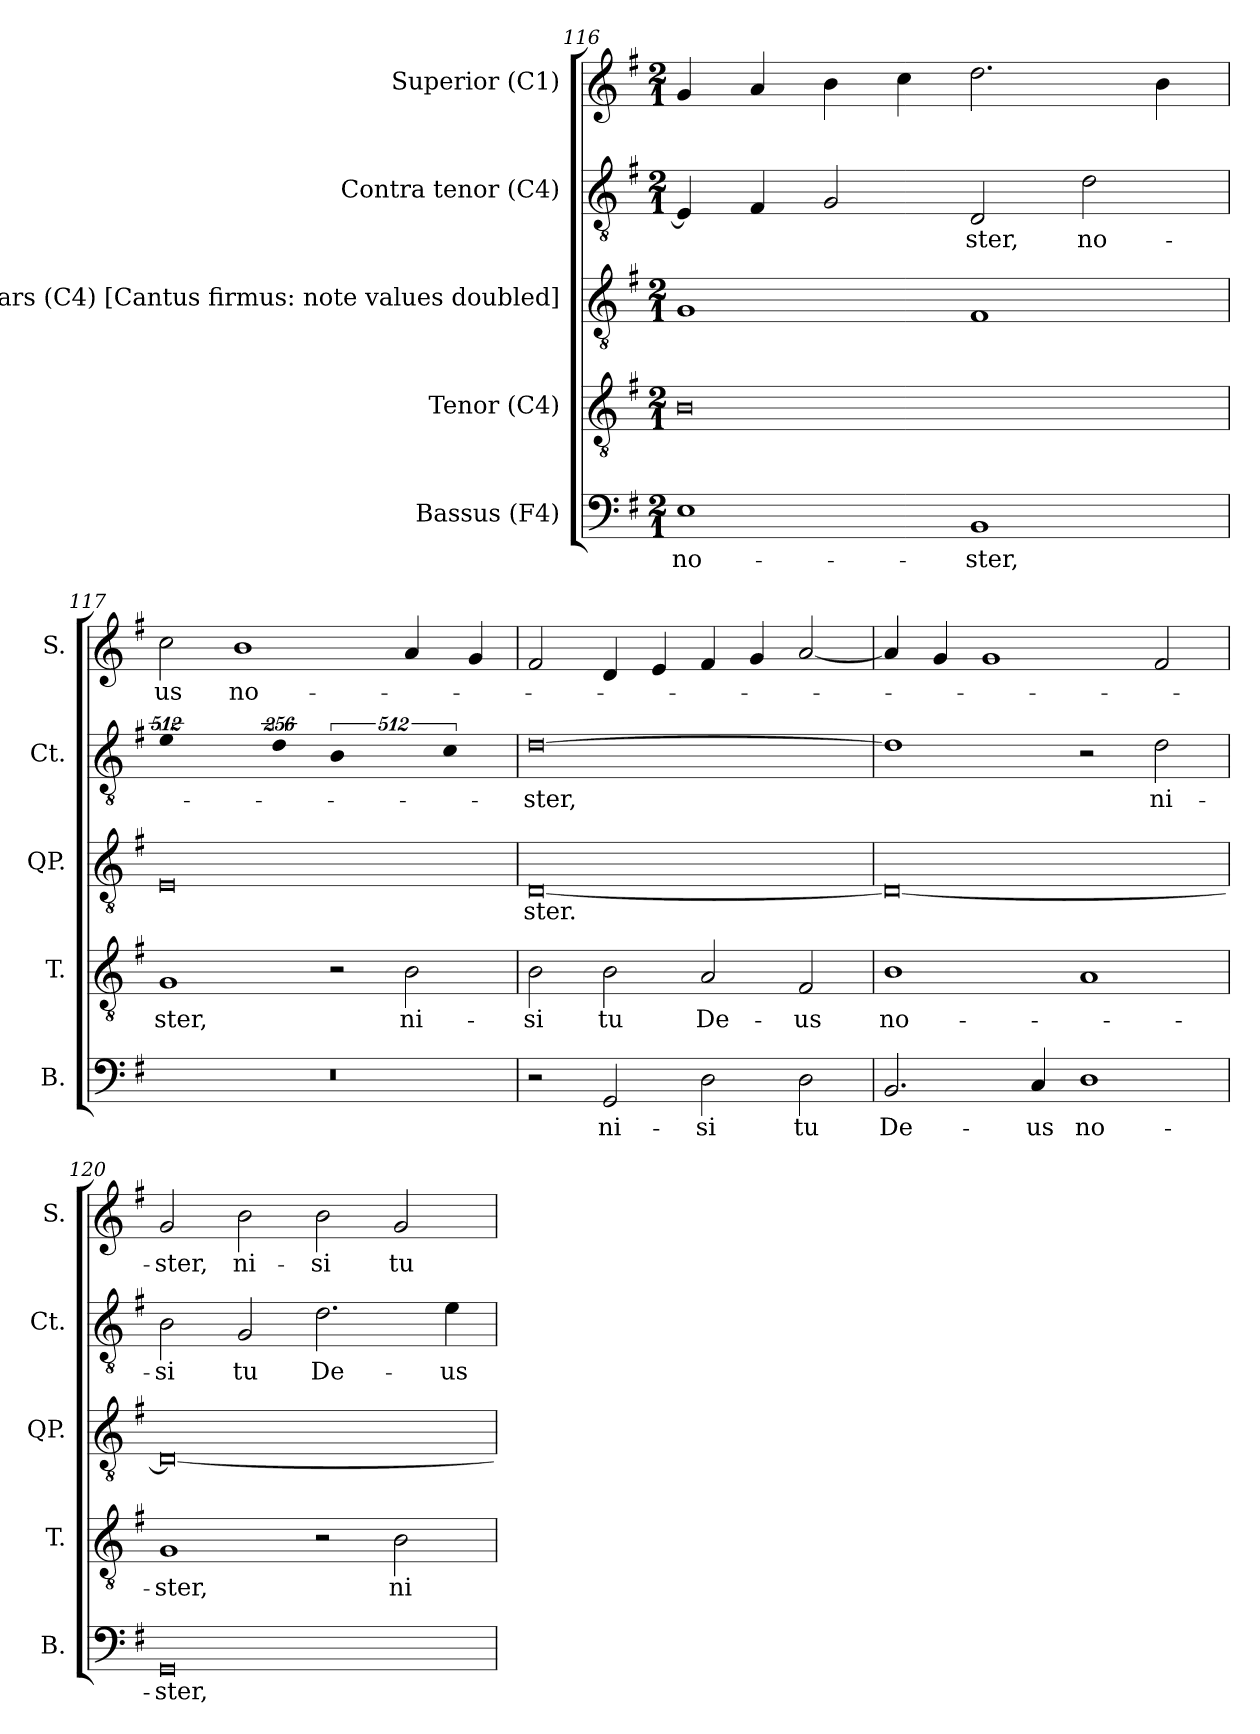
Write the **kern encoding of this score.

**kern	**text	**kern	**text	**kern	**text	**kern	**text	**kern	**text
*part5	*part5	*part4	*part4	*part3	*part3	*part2	*part2	*part1	*part1
*staff5	*staff5	*staff4	*staff4	*staff3	*staff3	*staff2	*staff2	*staff1	*staff1
*I"Bassus (F4)	*	*I"Tenor (C4)	*	*I"Quinta pars (C4) [Cantus firmus: note values doubled]	*	*I"Contra tenor (C4)	*	*I"Superior (C1)	*
*I'B.	*	*I'T.	*	*I'QP.	*	*I'Ct.	*	*I'S.	*
*clefF4	*	*clefGv2	*	*clefGv2	*	*clefGv2	*	*clefG2	*
*	*	*ITrd7c12	*	*ITrd7c12	*	*	*	*	*
*k[f#]	*	*k[f#]	*	*k[f#]	*	*k[f#]	*	*k[f#]	*
*G:	*	*G:	*	*G:	*	*G:	*	*G:	*
*M2/1	*	*M2/1	*	*M2/1	*	*M2/1	*	*M2/1	*
=116	=116	=116	=116	=116	=116	=116	=116	=116	=116
!	!LO:LY:b:color=#000000	!	!	!	!	!	!	!	!
1Ei	no-	0BBi	.	1GGi	.	4Ei/]	.	4gi/	.
.	.	.	.	.	.	4F#i/	.	4ai/	.
.	.	.	.	.	.	2Gi/	.	4bi\	.
.	.	.	.	.	.	.	.	4cci\	.
!	!LO:LY:b:color=#000000	!	!	!	!	!	!	!	!
!	!	!	!	!	!	!	!LO:LY:b:color=#000000	!	!
1BBi	-ster,	.	.	1FF#i	.	2Di/	-ster,	2.ddi\	.
!	!	!	!	!	!	!	!LO:LY:b:color=#000000	!	!
.	.	.	.	.	.	2di\	no-	.	.
.	.	.	.	.	.	.	.	4bi\	.
=117	=117	=117	=117	=117	=117	=117	=117	=117	=117
!LO:N:vis=1	!	!	!	!	!	!	!	!	!
!	!	!	!LO:LY:b:color=#000000	!	!	!LO:N:vis=1	!	!	!
!	!	!	!	!	!	!	!	!	!LO:LY:b:color=#000000
0r	.	1GGi	-ster,	0EEi	.	512%341ei	.	2cci\	-us
!	!	!	!	!	!	!	!	!	!LO:LY:b:color=#000000
.	.	.	.	.	.	.	.	1bi	no-
!	!	!	!	!	!	!LO:N:vis=2	!	!	!
.	.	.	.	.	.	512%171di\	.	.	.
!	!	!	!	!	!	!LO:N:vis=1	!	!	!
.	.	2r	.	.	.	512%341Bi	.	.	.
!	!	!	!LO:LY:b:color=#000000	!	!	!	!	!	!
.	.	2BBi\	ni-	.	.	.	.	4ai/	.
!	!	!	!	!	!	!LO:N:vis=2	!	!	!
.	.	.	.	.	.	512%171ci\	.	.	.
.	.	.	.	.	.	.	.	4gi/	.
=118	=118	=118	=118	=118	=118	=118	=118	=118	=118
!	!	!	!LO:LY:b:color=#000000	!	!	!	!	!	!
!	!	!	!	!	!LO:LY:b:color=#000000	!	!	!	!
!	!	!	!	!	!	!	!LO:LY:b:color=#000000	!	!
2r	.	2BBi\	-si	[0DDi	-ster.	[0di	-ster,	2f#i/	.
!	!LO:LY:b:color=#000000	!	!	!	!	!	!	!	!
!	!	!	!LO:LY:b:color=#000000	!	!	!	!	!	!
2GGi/	ni-	2BBi\	tu	.	.	.	.	4di/	.
.	.	.	.	.	.	.	.	4ei/	.
!	!LO:LY:b:color=#000000	!	!	!	!	!	!	!	!
!	!	!	!LO:LY:b:color=#000000	!	!	!	!	!	!
2Di\	-si	2AAi/	De-	.	.	.	.	4f#i/	.
.	.	.	.	.	.	.	.	4gi/	.
!	!LO:LY:b:color=#000000	!	!	!	!	!	!	!	!
!	!	!	!LO:LY:b:color=#000000	!	!	!	!	!	!
2Di\	tu	2FF#i/	-us	.	.	.	.	[2ai/	.
!!LO:LB:g=z
=119	=119	=119	=119	=119	=119	=119	=119	=119	=119
!	!LO:LY:b:color=#000000	!	!	!	!	!	!	!	!
!	!	!	!LO:LY:b:color=#000000	!	!	!	!	!	!
2.BBi/	De-	1BBi	no-	0DDi_	.	1di]	.	4ai/]	.
.	.	.	.	.	.	.	.	4gi/	.
.	.	.	.	.	.	.	.	1gi	.
!	!LO:LY:b:color=#000000	!	!	!	!	!	!	!	!
4Ci/	-us	.	.	.	.	.	.	.	.
!	!LO:LY:b:color=#000000	!	!	!	!	!	!	!	!
1Di	no-	1AAi	.	.	.	2r	.	.	.
!	!	!	!	!	!	!	!LO:LY:b:color=#000000	!	!
.	.	.	.	.	.	2di\	ni-	2f#i/	.
=120	=120	=120	=120	=120	=120	=120	=120	=120	=120
!	!LO:LY:b:color=#000000	!	!	!	!	!	!	!	!
!	!	!	!LO:LY:b:color=#000000	!	!	!	!	!	!
!	!	!	!	!	!	!	!LO:LY:b:color=#000000	!	!
!	!	!	!	!	!	!	!	!	!LO:LY:b:color=#000000
0GGi	-ster,	1GGi	-ster,	0DDi_	.	2Bi\	-si	2gi/	-ster,
!	!	!	!	!	!	!	!LO:LY:b:color=#000000	!	!
!	!	!	!	!	!	!	!	!	!LO:LY:b:color=#000000
.	.	.	.	.	.	2Gi/	tu	2bi\	ni-
!	!	!	!	!	!	!	!LO:LY:b:color=#000000	!	!
!	!	!	!	!	!	!	!	!	!LO:LY:b:color=#000000
.	.	2r	.	.	.	2.di\	De-	2bi\	-si
!	!	!	!LO:LY:b:color=#000000	!	!	!	!	!	!
!	!	!	!	!	!	!	!	!	!LO:LY:b:color=#000000
.	.	2BBi\	ni-	.	.	.	.	2gi/	tu
!	!	!	!	!	!	!	!LO:LY:b:color=#000000	!	!
.	.	.	.	.	.	4ei\	-us	.	.
=	=	=	=	=	=	=	=	=	=
*-	*-	*-	*-	*-	*-	*-	*-	*-	*-
